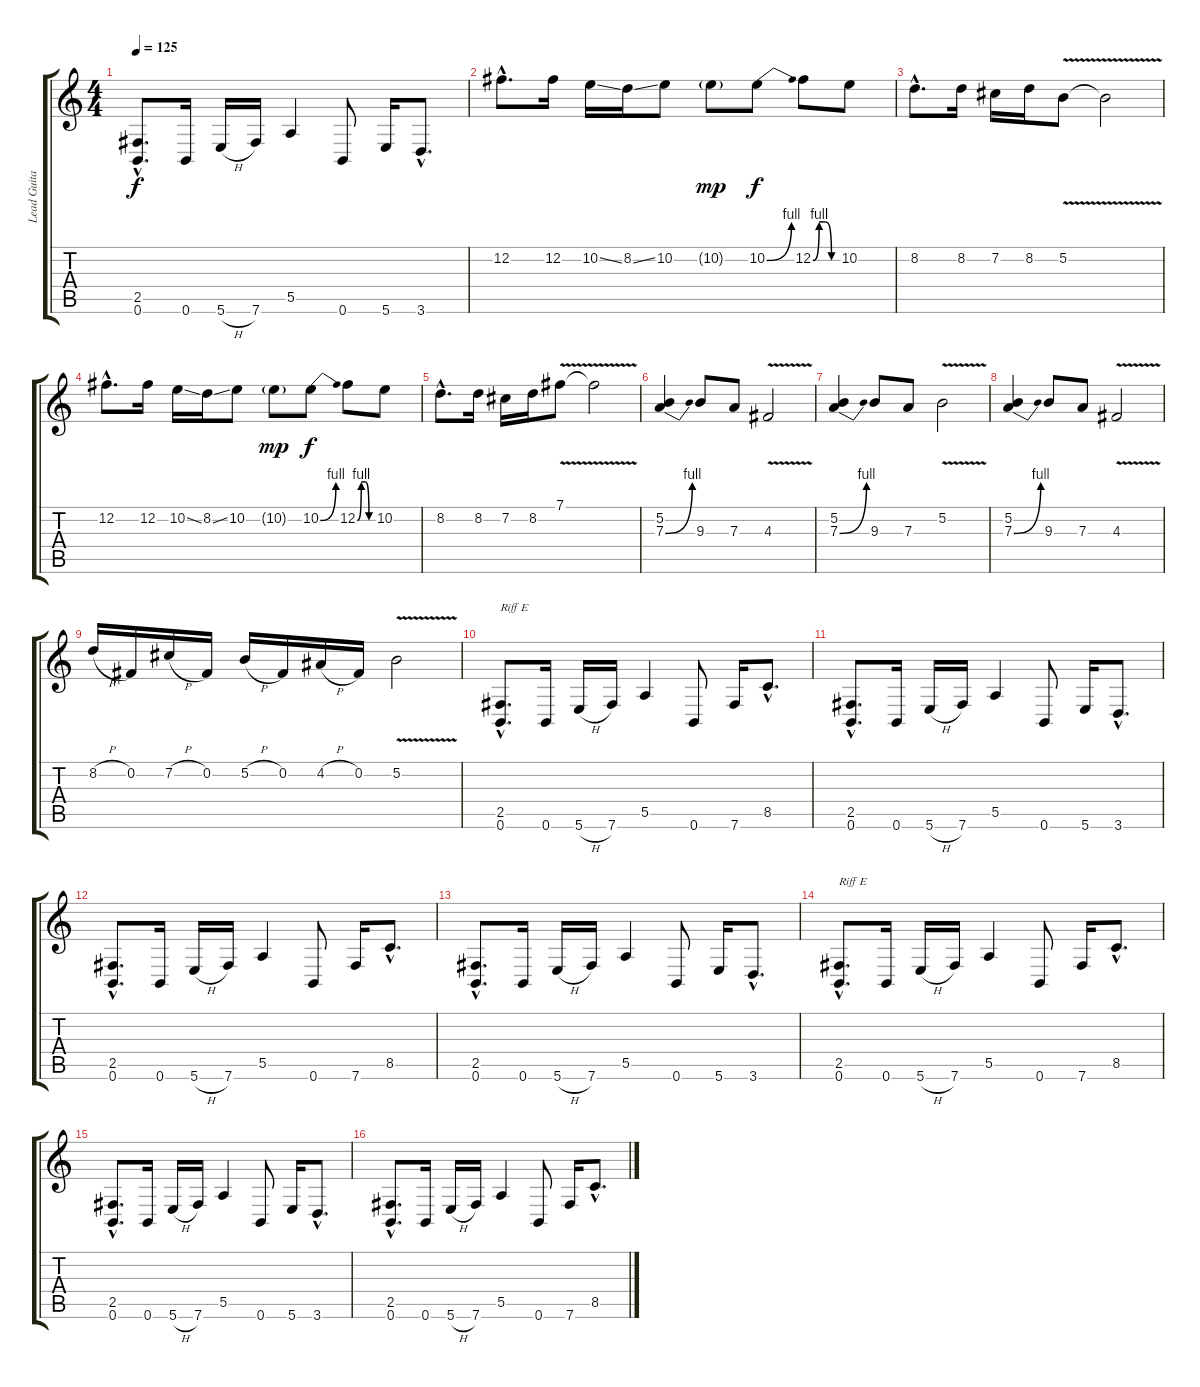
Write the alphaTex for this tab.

\track ("Lead Guitar" "Lead Guita") {instrument distortionguitar}
\staff {score tabs}
\tuning (B3 Gb3 D3 A2 E2 B1) {hide}
\ts (4 4)
\tempo 125
\clef g2
\ks c
(2.5{hac} 0.6{hac}).8{d dy f} 0.6.16 5.6{h}.16 7.6.16 5.5.4 0.6.8 5.6.16 3.6{hac}.8{d} |
12.2{hac}.8{d} 12.2.16 10.2{ss}.16 8.2{ss}.16 10.2.8 10.2{g}.8{dy mp} 10.2{be (bend 0 0 60 4)}.8{dy f} 12.2{be (custom 0 0 15 4 30 4 45 0 60 0)}.8 10.2.8 |
8.2{hac}.8{d} 8.2.16 7.2.16 8.2.16 5.2{v}.8 5.2{t}.2 |
12.2{hac}.8{d} 12.2.16 10.2{ss}.16 8.2{ss}.16 10.2.8 10.2{g}.8{dy mp} 10.2{be (bend 0 0 60 4)}.8{dy f} 12.2{be (custom 0 0 15 4 30 4 45 0 60 0)}.8 10.2.8 |
8.2{hac}.8{d} 8.2.16 7.2.16 8.2.16 7.1{v}.8 7.1{t}.2 |
(5.2 7.3{be (bend 0 0 60 4)}).4 9.3.8 7.3.8 4.3{v}.2 |
(5.2 7.3{be (bend 0 0 60 4)}).4 9.3.8 7.3.8 5.2{v}.2 |
(5.2 7.3{be (bend 0 0 60 4)}).4 9.3.8 7.3.8 4.3{v}.2 |
8.2{h}.16 0.2.16 7.2{h}.16 0.2.16 5.2{h}.16 0.2.16 4.2{h}.16 0.2.16 5.2{v}.2 |
(2.5{hac} 0.6{hac}).8{d txt "Riff E"} 0.6.16 5.6{h}.16 7.6.16 5.5.4 0.6.8 7.6.16 8.5{hac}.8{d} |
(2.5{hac} 0.6{hac}).8{d} 0.6.16 5.6{h}.16 7.6.16 5.5.4 0.6.8 5.6.16 3.6{hac}.8{d} |
(2.5{hac} 0.6{hac}).8{d} 0.6.16 5.6{h}.16 7.6.16 5.5.4 0.6.8 7.6.16 8.5{hac}.8{d} |
(2.5{hac} 0.6{hac}).8{d} 0.6.16 5.6{h}.16 7.6.16 5.5.4 0.6.8 5.6.16 3.6{hac}.8{d} |
(2.5{hac} 0.6{hac}).8{d txt "Riff E"} 0.6.16 5.6{h}.16 7.6.16 5.5.4 0.6.8 7.6.16 8.5{hac}.8{d} |
(2.5{hac} 0.6{hac}).8{d} 0.6.16 5.6{h}.16 7.6.16 5.5.4 0.6.8 5.6.16 3.6{hac}.8{d} |
(2.5{hac} 0.6{hac}).8{d} 0.6.16 5.6{h}.16 7.6.16 5.5.4 0.6.8 7.6.16 8.5{hac}.8{d}
